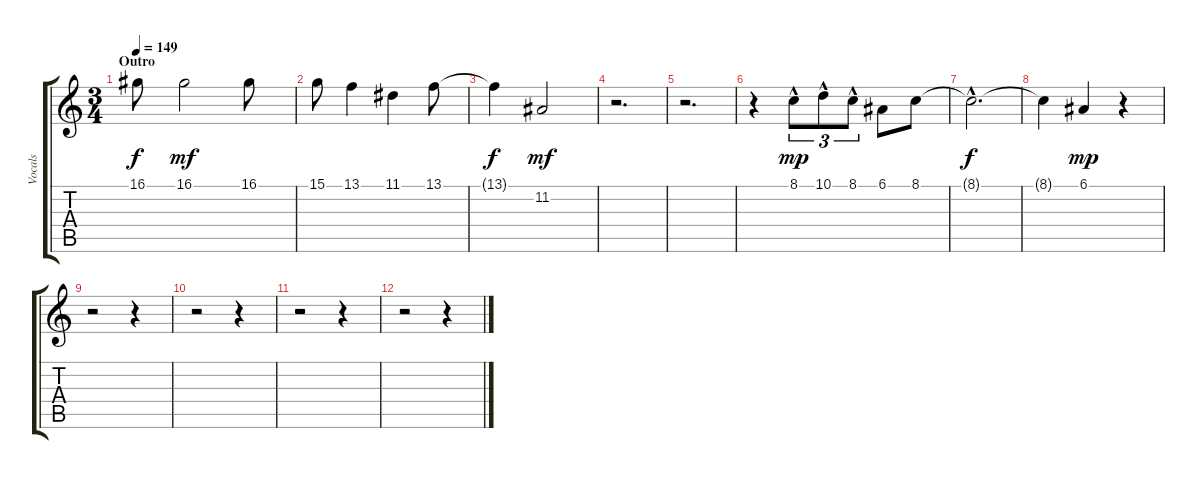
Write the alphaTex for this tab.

\track ("Vocals" "Vocals") {instrument flute}
\staff {score tabs}
\tuning (E4 B3 G3 D3 A2 E2) {hide}
\ts (3 4)
\section ("" "Outro")
\tempo 149
\clef g2
\ks c
16.1{t}.8{dy f} 16.1.2{dy mf} 16.1.8 |
15.1.8 13.1.4 11.1.4 13.1.8 |
13.1{t}.4{dy f} 11.2.2{dy mf} |
r.2{d} |
r.2{d} |
r.4 8.1{hac}.8{tu (3 2) dy mp} 10.1{hac}.8{tu (3 2)} 8.1{hac}.8{tu (3 2)} 6.1.8 8.1.8 |
8.1{hac t}.2{d dy f} |
8.1{t}.4 6.1.4{dy mp volume 0} r.4 |
r.2 r.4 |
r.2 r.4 |
r.2 r.4 |
r.2 r.4
